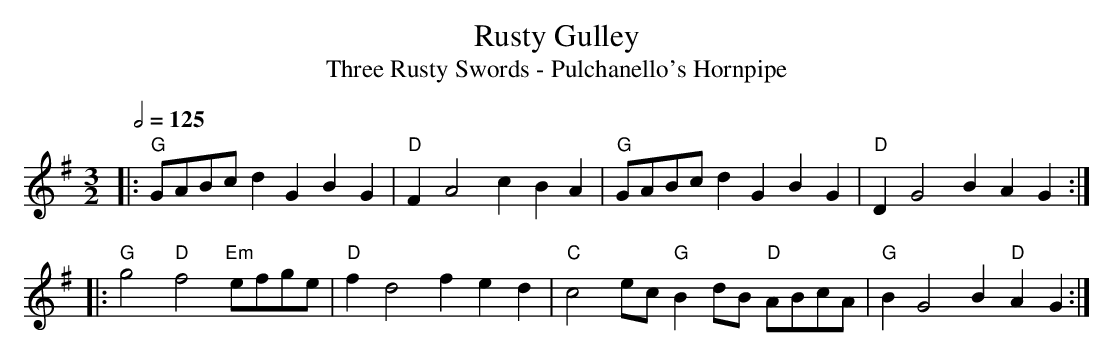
X:1
T:Rusty Gulley
T:Three Rusty Swords - Pulchanello's Hornpipe
Q:1/2=125
M:3/2
L:1/4
K:G
|: "G"G/A/B/c/ d G B G | "D"F A2 c B A | "G"G/A/B/c/ d G B G | "D"D G2 B A G :|
|: "G"g2 "D"f2 "Em"e/f/g/e/ | "D"f d2 f e d | "C"c2 e/c/ "G"B d/B/ "D"A/B/c/A/ | "G"B G2 B "D"AG :|
